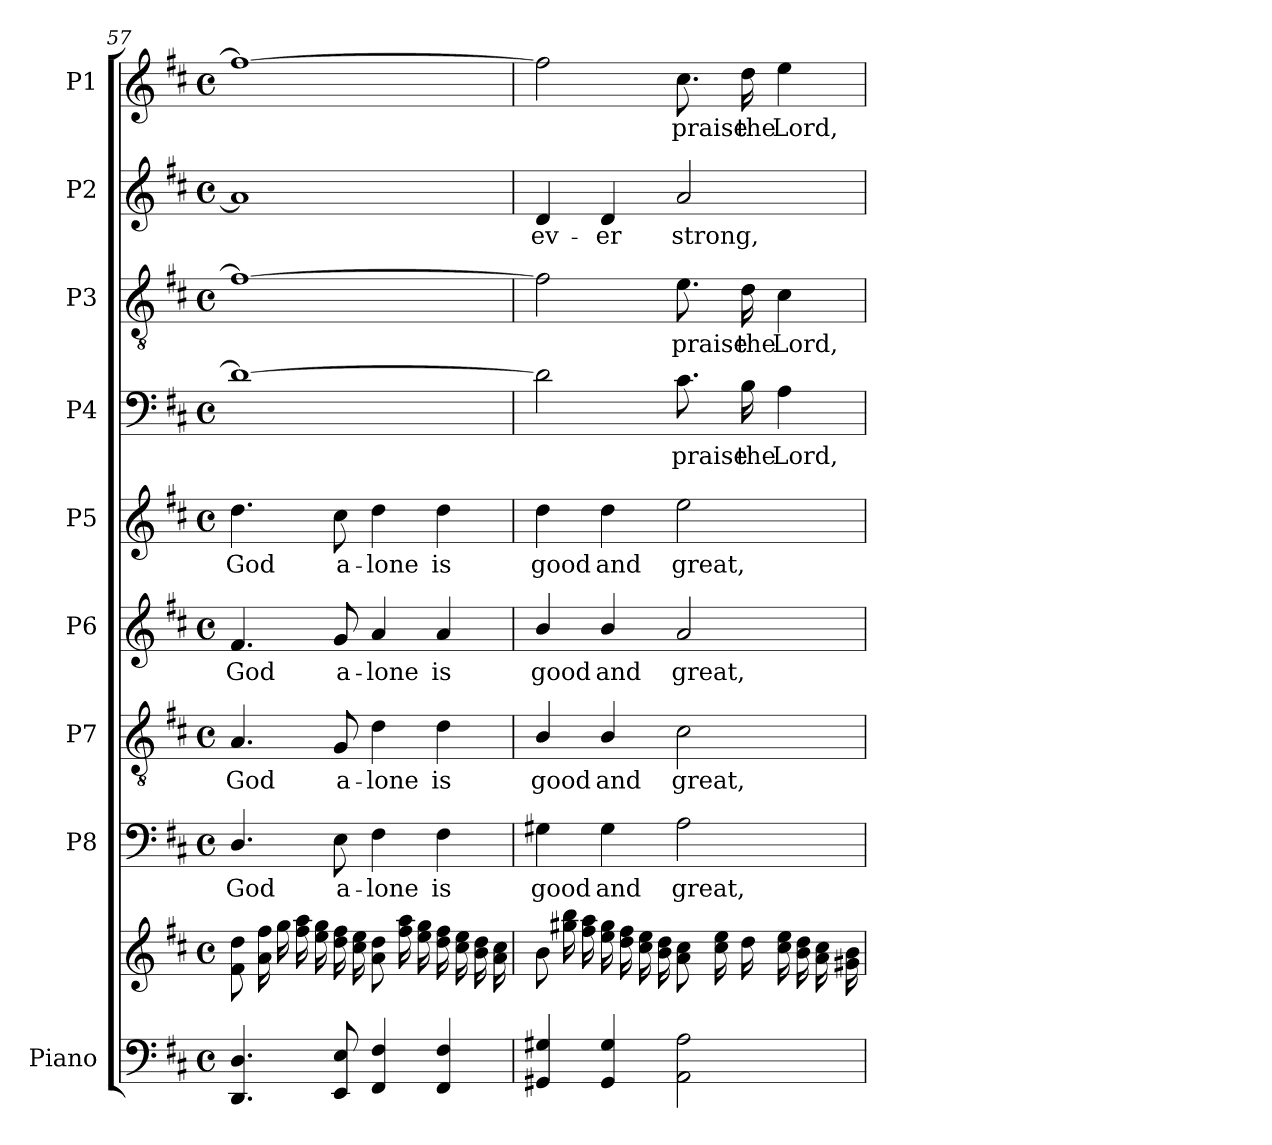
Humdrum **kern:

**kern	**kern	**kern	**text	**kern	**text	**kern	**text	**kern	**text	**kern	**text	**kern	**text	**kern	**text	**kern	**text
*part9	*part9	*part8	*part8	*part7	*part7	*part6	*part6	*part5	*part5	*part4	*part4	*part3	*part3	*part2	*part2	*part1	*part1
*staff10	*staff9	*staff8	*staff8	*staff7	*staff7	*staff6	*staff6	*staff5	*staff5	*staff4	*staff4	*staff3	*staff3	*staff2	*staff2	*staff1	*staff1
*I"Piano	*	*I"P8	*	*I"P7	*	*I"P6	*	*I"P5	*	*I"P4	*	*I"P3	*	*I"P2	*	*I"P1	*
*clefF4	*clefG2	*clefF4	*	*clefGv2	*	*clefG2	*	*clefG2	*	*clefF4	*	*clefGv2	*	*clefG2	*	*clefG2	*
*	*	*	*	*ITrd7c12	*	*	*	*	*	*	*	*ITrd7c12	*	*	*	*	*
*k[f#c#]	*k[f#c#]	*k[f#c#]	*	*k[f#c#]	*	*k[f#c#]	*	*k[f#c#]	*	*k[f#c#]	*	*k[f#c#]	*	*k[f#c#]	*	*k[f#c#]	*
*D:	*D:	*D:	*	*D:	*	*D:	*	*D:	*	*D:	*	*D:	*	*D:	*	*D:	*
*M4/4	*M4/4	*M4/4	*	*M4/4	*	*M4/4	*	*M4/4	*	*M4/4	*	*M4/4	*	*M4/4	*	*M4/4	*
*met(c)	*met(c)	*met(c)	*	*met(c)	*	*met(c)	*	*met(c)	*	*met(c)	*	*met(c)	*	*met(c)	*	*met(c)	*
=57	=57	=57	=57	=57	=57	=57	=57	=57	=57	=57	=57	=57	=57	=57	=57	=57	=57
!	!	!	!LO:LY:b:color=#000000	!	!	!	!	!	!	!	!	!	!	!	!	!	!
!	!	!	!	!	!LO:LY:b:color=#000000	!	!	!	!	!	!	!	!	!	!	!	!
!	!	!	!	!	!	!	!LO:LY:b:color=#000000	!	!	!	!	!	!	!	!	!	!
!	!	!	!	!	!	!	!	!	!LO:LY:b:color=#000000	!	!	!	!	!	!	!	!
!	!	!	!	!	!	!	!	!	!	!	!LO:LY:b:color=#000000	!	!	!	!	!	!
!	!	!	!	!	!	!	!	!	!	!	!	!	!LO:LY:b:color=#000000	!	!	!	!
!	!	!	!	!	!	!	!	!	!	!	!	!	!	!	!LO:LY:b:color=#000000	!	!
!	!	!	!	!	!	!	!	!	!	!	!	!	!	!	!	!	!LO:LY:b:color=#000000
4.DDi/ 4.Di	8f#i\ 8ddi	4.Di/	God	4.AAi/	God	4.f#i/	God	4.ddi\	God	1di_	.	1F#i_	.	1ai]	.	1ff#i_	.
.	16ai\ 16ff#i	.	.	.	.	.	.	.	.	.	.	.	.	.	.	.	.
.	16ggi\	.	.	.	.	.	.	.	.	.	.	.	.	.	.	.	.
.	16ff#i\ 16aai	.	.	.	.	.	.	.	.	.	.	.	.	.	.	.	.
.	16eei\ 16ggi	.	.	.	.	.	.	.	.	.	.	.	.	.	.	.	.
!	!	!	!LO:LY:b:color=#000000	!	!	!	!	!	!	!	!	!	!	!	!	!	!
!	!	!	!	!	!LO:LY:b:color=#000000	!	!	!	!	!	!	!	!	!	!	!	!
!	!	!	!	!	!	!	!LO:LY:b:color=#000000	!	!	!	!	!	!	!	!	!	!
!	!	!	!	!	!	!	!	!	!LO:LY:b:color=#000000	!	!	!	!	!	!	!	!
8EEi/ 8Ei	16ddi\ 16ff#i	8Ei\	a-	8GGi/	a-	8gi/	a-	8cc#i\	a-	.	.	.	.	.	.	.	.
.	16cc#i\ 16eei	.	.	.	.	.	.	.	.	.	.	.	.	.	.	.	.
!	!	!	!LO:LY:b:color=#000000	!	!	!	!	!	!	!	!	!	!	!	!	!	!
!	!	!	!	!	!LO:LY:b:color=#000000	!	!	!	!	!	!	!	!	!	!	!	!
!	!	!	!	!	!	!	!LO:LY:b:color=#000000	!	!	!	!	!	!	!	!	!	!
!	!	!	!	!	!	!	!	!	!LO:LY:b:color=#000000	!	!	!	!	!	!	!	!
4FF#i/ 4F#i	8ai\ 8ddi	4F#i\	-lone	4Di\	-lone	4ai/	-lone	4ddi\	-lone	.	.	.	.	.	.	.	.
.	16ff#i\ 16aai	.	.	.	.	.	.	.	.	.	.	.	.	.	.	.	.
.	16eei\ 16ggi	.	.	.	.	.	.	.	.	.	.	.	.	.	.	.	.
!	!	!	!LO:LY:b:color=#000000	!	!	!	!	!	!	!	!	!	!	!	!	!	!
!	!	!	!	!	!LO:LY:b:color=#000000	!	!	!	!	!	!	!	!	!	!	!	!
!	!	!	!	!	!	!	!LO:LY:b:color=#000000	!	!	!	!	!	!	!	!	!	!
!	!	!	!	!	!	!	!	!	!LO:LY:b:color=#000000	!	!	!	!	!	!	!	!
4FF#i/ 4F#i	16ddi\ 16ff#i	4F#i\	is	4Di\	is	4ai/	is	4ddi\	is	.	.	.	.	.	.	.	.
.	16cc#i\ 16eei	.	.	.	.	.	.	.	.	.	.	.	.	.	.	.	.
.	16bi\ 16ddi	.	.	.	.	.	.	.	.	.	.	.	.	.	.	.	.
.	16ai\ 16cc#i	.	.	.	.	.	.	.	.	.	.	.	.	.	.	.	.
=58	=58	=58	=58	=58	=58	=58	=58	=58	=58	=58	=58	=58	=58	=58	=58	=58	=58
!	!	!	!LO:LY:b:color=#000000	!	!	!	!	!	!	!	!	!	!	!	!	!	!
!	!	!	!	!	!LO:LY:b:color=#000000	!	!	!	!	!	!	!	!	!	!	!	!
!	!	!	!	!	!	!	!LO:LY:b:color=#000000	!	!	!	!	!	!	!	!	!	!
!	!	!	!	!	!	!	!	!	!LO:LY:b:color=#000000	!	!	!	!	!	!	!	!
!	!	!	!	!	!	!	!	!	!	!	!LO:LY:b:color=#000000	!	!	!	!	!	!
!	!	!	!	!	!	!	!	!	!	!	!	!	!LO:LY:b:color=#000000	!	!	!	!
!	!	!	!	!	!	!	!	!	!	!	!	!	!	!	!LO:LY:b:color=#000000	!	!
!	!	!	!	!	!	!	!	!	!	!	!	!	!	!	!	!	!LO:LY:b:color=#000000
4GG#Xi/ 4G#Xi	8bi\	4G#Xi\	good	4BBi/	good	4bi/	good	4ddi\	good	2di\]	.	2F#i\]	.	4di/	ev-	2ff#i\]	.
.	16gg#Xi\ 16bbi	.	.	.	.	.	.	.	.	.	.	.	.	.	.	.	.
.	16ff#i\ 16aai	.	.	.	.	.	.	.	.	.	.	.	.	.	.	.	.
!	!	!	!LO:LY:b:color=#000000	!	!	!	!	!	!	!	!	!	!	!	!	!	!
!	!	!	!	!	!LO:LY:b:color=#000000	!	!	!	!	!	!	!	!	!	!	!	!
!	!	!	!	!	!	!	!LO:LY:b:color=#000000	!	!	!	!	!	!	!	!	!	!
!	!	!	!	!	!	!	!	!	!LO:LY:b:color=#000000	!	!	!	!	!	!	!	!
!	!	!	!	!	!	!	!	!	!	!	!	!	!	!	!LO:LY:b:color=#000000	!	!
4GG#i/ 4G#i	16eei\ 16gg#i	4G#i\	and	4BBi/	and	4bi/	and	4ddi\	and	.	.	.	.	4di/	-er	.	.
.	16ddi\ 16ff#i	.	.	.	.	.	.	.	.	.	.	.	.	.	.	.	.
.	16cc#i\ 16eei	.	.	.	.	.	.	.	.	.	.	.	.	.	.	.	.
.	16bi\ 16ddi	.	.	.	.	.	.	.	.	.	.	.	.	.	.	.	.
!	!	!	!LO:LY:b:color=#000000	!	!	!	!	!	!	!	!	!	!	!	!	!	!
!	!	!	!	!	!LO:LY:b:color=#000000	!	!	!	!	!	!	!	!	!	!	!	!
!	!	!	!	!	!	!	!LO:LY:b:color=#000000	!	!	!	!	!	!	!	!	!	!
!	!	!	!	!	!	!	!	!	!LO:LY:b:color=#000000	!	!	!	!	!	!	!	!
!	!	!	!	!	!	!	!	!	!	!	!LO:LY:b:color=#000000	!	!	!	!	!	!
!	!	!	!	!	!	!	!	!	!	!	!	!	!LO:LY:b:color=#000000	!	!	!	!
!	!	!	!	!	!	!	!	!	!	!	!	!	!	!	!LO:LY:b:color=#000000	!	!
!	!	!	!	!	!	!	!	!	!	!	!	!	!	!	!	!	!LO:LY:b:color=#000000
2AAi\ 2Ai	8ai\ 8cc#i	2Ai\	great,	2C#i\	great,	2ai/	great,	2eei\	great,	8.c#i\	praise	8.Ei\	praise	2ai/	strong,	8.cc#i\	praise
.	16cc#i\ 16eei	.	.	.	.	.	.	.	.	.	.	.	.	.	.	.	.
!	!	!	!	!	!	!	!	!	!	!	!LO:LY:b:color=#000000	!	!	!	!	!	!
!	!	!	!	!	!	!	!	!	!	!	!	!	!LO:LY:b:color=#000000	!	!	!	!
!	!	!	!	!	!	!	!	!	!	!	!	!	!	!	!	!	!LO:LY:b:color=#000000
.	16ddi\	.	.	.	.	.	.	.	.	16Bi\	the	16Di\	the	.	.	16ddi\	the
!	!	!	!	!	!	!	!	!	!	!	!LO:LY:b:color=#000000	!	!	!	!	!	!
!	!	!	!	!	!	!	!	!	!	!	!	!	!LO:LY:b:color=#000000	!	!	!	!
!	!	!	!	!	!	!	!	!	!	!	!	!	!	!	!	!	!LO:LY:b:color=#000000
.	16cc#i\ 16eei	.	.	.	.	.	.	.	.	4Ai\	Lord,	4C#i\	Lord,	.	.	4eei\	Lord,
.	16bi\ 16ddi	.	.	.	.	.	.	.	.	.	.	.	.	.	.	.	.
.	16ai\ 16cc#i	.	.	.	.	.	.	.	.	.	.	.	.	.	.	.	.
.	16g#Xi\ 16bi	.	.	.	.	.	.	.	.	.	.	.	.	.	.	.	.
=	=	=	=	=	=	=	=	=	=	=	=	=	=	=	=	=	=
*-	*-	*-	*-	*-	*-	*-	*-	*-	*-	*-	*-	*-	*-	*-	*-	*-	*-
